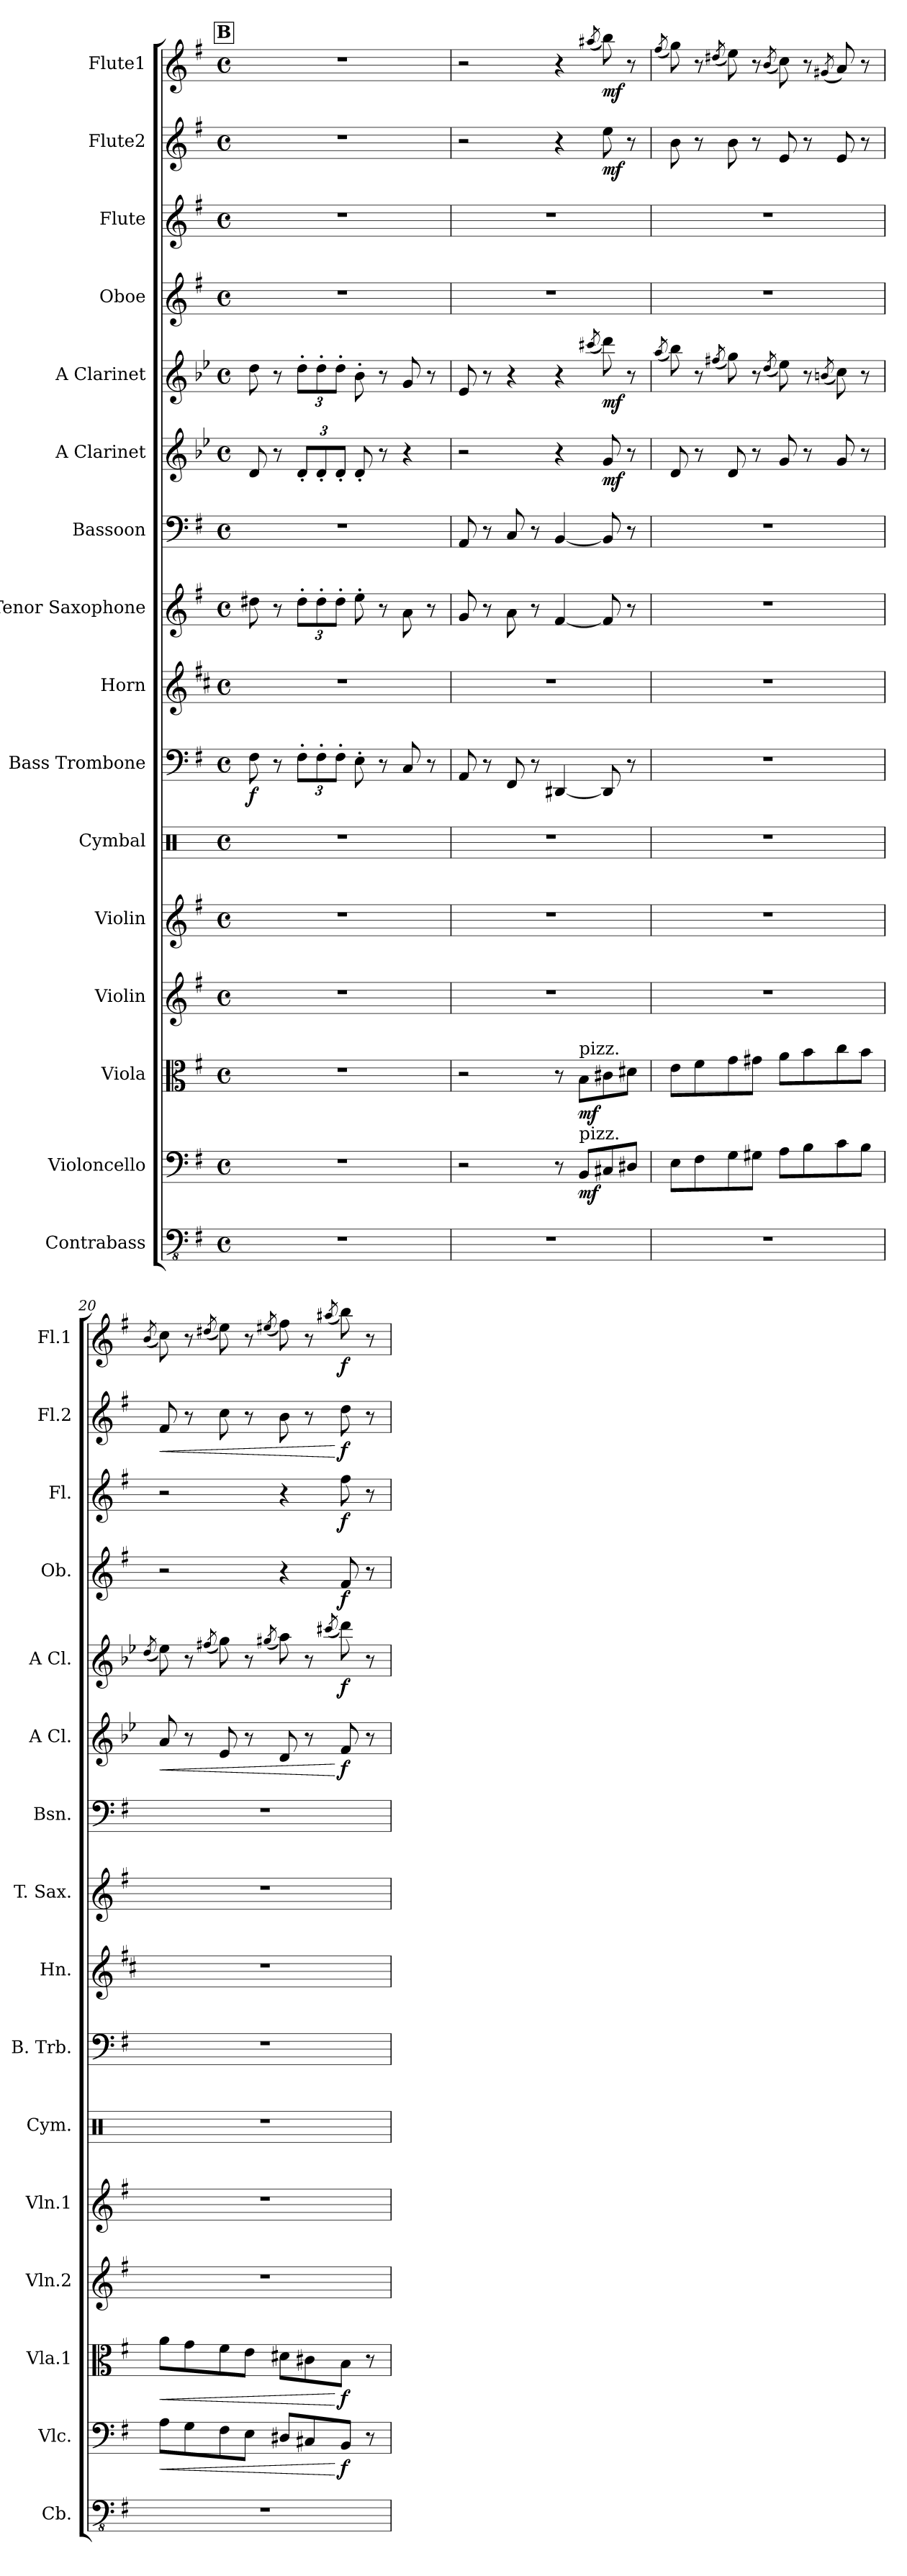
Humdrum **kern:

**kern	**kern	**dynam	**kern	**dynam	**kern	**kern	**kern	**kern	**dynam	**kern	**kern	**kern	**kern	**dynam	**kern	**dynam	**kern	**dynam	**kern	**dynam	**kern	**dynam	**kern	**dynam
*part16	*part15	*part15	*part14	*part14	*part13	*part12	*part11	*part10	*part10	*part9	*part8	*part7	*part6	*part6	*part5	*part5	*part4	*part4	*part3	*part3	*part2	*part2	*part1	*part1
*staff16	*staff15	*staff15	*staff14	*staff14	*staff13	*staff12	*staff11	*staff10	*staff10	*staff9	*staff8	*staff7	*staff6	*staff6	*staff5	*staff5	*staff4	*staff4	*staff3	*staff3	*staff2	*staff2	*staff1	*staff1
*I"Contrabass	*I"Violoncello	*	*I"Viola	*	*I"Violin	*I"Violin	*I"Cymbal	*I"Bass Trombone	*	*I"Horn	*I"Tenor Saxophone	*I"Bassoon	*I"A Clarinet	*	*I"A Clarinet	*	*I"Oboe	*	*I"Flute	*	*I"Flute2	*	*I"Flute1	*
*I'Cb.	*I'Vlc.	*	*I'Vla.1	*	*I'Vln.2	*I'Vln.1	*I'Cym.	*I'B. Trb.	*	*I'Hn.	*I'T. Sax.	*I'Bsn.	*I'A Cl.	*	*I'A Cl.	*	*I'Ob.	*	*I'Fl.	*	*I'Fl.2	*	*I'Fl.1	*
*clefFv4	*clefF4	*	*clefC3	*	*clefG2	*clefG2	*clefX	*clefF4	*	*clefG2	*clefG2	*clefF4	*clefG2	*	*clefG2	*	*clefG2	*	*clefG2	*	*clefG2	*	*clefG2	*
*ITrd7c12	*	*	*	*	*	*	*	*	*	*ITrd4c7	*ITrd8c14	*	*ITrd2c3	*	*ITrd2c3	*	*	*	*	*	*	*	*	*
*k[f#]	*k[f#]	*	*k[f#]	*	*k[f#]	*k[f#]	*k[]	*k[f#]	*	*k[f#]	*k[f#]	*k[f#]	*k[f#]	*	*k[f#]	*	*k[f#]	*	*k[f#]	*	*k[f#]	*	*k[f#]	*
*M4/4	*M4/4	*	*M4/4	*	*M4/4	*M4/4	*M4/4	*M4/4	*	*M4/4	*M4/4	*M4/4	*M4/4	*	*M4/4	*	*M4/4	*	*M4/4	*	*M4/4	*	*M4/4	*
*met(c)	*met(c)	*	*met(c)	*	*met(c)	*met(c)	*met(c)	*met(c)	*	*met(c)	*met(c)	*met(c)	*met(c)	*	*met(c)	*	*met(c)	*	*met(c)	*	*met(c)	*	*met(c)	*
!!LO:REH:place=s1:a:B:fs=14:t=B
=17	=17	=17	=17	=17	=17	=17	=17	=17	=17	=17	=17	=17	=17	=17	=17	=17	=17	=17	=17	=17	=17	=17	=17	=17
!	!	!	!	!	!	!	!	!	!LO:DY:b	!	!	!	!	!	!	!	!	!	!	!	!	!	!	!
1r	1r	.	1r	.	1r	1r	1r	8F#\	f	1r	8d#X\	1r	8B/	.	8b\	.	1r	.	1r	.	1r	.	1r	.
.	.	.	.	.	.	.	.	8r	.	.	8r	.	8r	.	8r	.	.	.	.	.	.	.	.	.
*	*	*	*	*	*	*	*	*Xbrackettup	*	*	*Xbrackettup	*	*Xbrackettup	*	*Xbrackettup	*	*	*	*	*	*	*	*	*
.	.	.	.	.	.	.	.	12F#'\L	.	.	12d#'\L	.	12B'/L	.	12b'\L	.	.	.	.	.	.	.	.	.
.	.	.	.	.	.	.	.	12F#'\	.	.	12d#'\	.	12B'/	.	12b'\	.	.	.	.	.	.	.	.	.
.	.	.	.	.	.	.	.	12F#'\J	.	.	12d#'\J	.	12B'/J	.	12b'\J	.	.	.	.	.	.	.	.	.
.	.	.	.	.	.	.	.	8E'\	.	.	8e'\	.	8B'/	.	8g'\	.	.	.	.	.	.	.	.	.
.	.	.	.	.	.	.	.	8r	.	.	8r	.	8r	.	8r	.	.	.	.	.	.	.	.	.
.	.	.	.	.	.	.	.	8C/	.	.	8A\	.	4r	.	8e/	.	.	.	.	.	.	.	.	.
.	.	.	.	.	.	.	.	8r	.	.	8r	.	.	.	8r	.	.	.	.	.	.	.	.	.
=18	=18	=18	=18	=18	=18	=18	=18	=18	=18	=18	=18	=18	=18	=18	=18	=18	=18	=18	=18	=18	=18	=18	=18	=18
1r	2r	.	2r	.	1r	1r	1r	8AA/	.	1r	8G/	8AA/	2r	.	8c/	.	1r	.	1r	.	2r	.	2r	.
.	.	.	.	.	.	.	.	8r	.	.	8r	8r	.	.	8r	.	.	.	.	.	.	.	.	.
.	.	.	.	.	.	.	.	8FF#/	.	.	8A\	8C/	.	.	4r	.	.	.	.	.	.	.	.	.
.	.	.	.	.	.	.	.	8r	.	.	8r	8r	.	.	.	.	.	.	.	.	.	.	.	.
.	8r	.	8r	.	.	.	.	[4DD#X/	.	.	[4F#/	[4BB/	4r	.	4r	.	.	.	.	.	4r	.	4r	.
!	!	!	!LO:TX:a:t=pizz.	!	!	!	!	!	!	!	!	!	!	!	!	!	!	!	!	!	!	!	!	!
!	!LO:TX:a:t=pizz.	!	!	!	!	!	!	!	!	!	!	!	!	!	!	!	!	!	!	!	!	!	!	!
!	!	!LO:DY:b	!	!LO:DY:b	!	!	!	!	!	!	!	!	!	!	!	!	!	!	!	!	!	!	!	!
.	8BB/L	mf	8B\L	mf	.	.	.	.	.	.	.	.	.	.	.	.	.	.	.	.	.	.	.	.
.	.	.	.	.	.	.	.	.	.	.	.	.	.	.	(8qaa#X/	.	.	.	.	.	.	.	(8qaa#X/	.
!	!	!	!	!	!	!	!	!	!	!	!	!	!	!LO:DY:b	!	!LO:DY:b	!	!	!	!	!	!LO:DY:b	!	!LO:DY:b
.	8C#X/	.	8c#X\	.	.	.	.	8DD#/]	.	.	8F#/]	8BB/]	8e/	mf	8bb\)	mf	.	.	.	.	8ee\	mf	8bb\)	mf
.	8D#X/J	.	8d#X\J	.	.	.	.	8r	.	.	8r	8r	8r	.	8r	.	.	.	.	.	8r	.	8r	.
!!LO:PB:g=z
=19	=19	=19	=19	=19	=19	=19	=19	=19	=19	=19	=19	=19	=19	=19	=19	=19	=19	=19	=19	=19	=19	=19	=19	=19
.	.	.	.	.	.	.	.	.	.	.	.	.	.	.	(8qff#/	.	.	.	.	.	.	.	(8qff#/	.
1r	8E\L	.	8e\L	.	1r	1r	1r	1r	.	1r	1r	1r	8B/	.	8gg\)	.	1r	.	1r	.	8b\	.	8gg\)	.
.	8F#\	.	8f#\	.	.	.	.	.	.	.	.	.	8r	.	8r	.	.	.	.	.	8r	.	8r	.
.	.	.	.	.	.	.	.	.	.	.	.	.	.	.	(8qdd#X/	.	.	.	.	.	.	.	(8qdd#X/	.
.	8G\	.	8g\	.	.	.	.	.	.	.	.	.	8B/	.	8ee\)	.	.	.	.	.	8b\	.	8ee\)	.
.	8G#X\J	.	8g#X\J	.	.	.	.	.	.	.	.	.	8r	.	8r	.	.	.	.	.	8r	.	8r	.
.	.	.	.	.	.	.	.	.	.	.	.	.	.	.	(8qb/	.	.	.	.	.	.	.	(8qb/	.
.	8A\L	.	8a\L	.	.	.	.	.	.	.	.	.	8e/	.	8cc\)	.	.	.	.	.	8e/	.	8cc\)	.
.	8B\	.	8b\	.	.	.	.	.	.	.	.	.	8r	.	8r	.	.	.	.	.	8r	.	8r	.
.	.	.	.	.	.	.	.	.	.	.	.	.	.	.	(8qg#X/	.	.	.	.	.	.	.	(8qg#X/	.
.	8c\	.	8cc\	.	.	.	.	.	.	.	.	.	8e/	.	8a\)	.	.	.	.	.	8e/	.	8a/)	.
.	8B\J	.	8b\J	.	.	.	.	.	.	.	.	.	8r	.	8r	.	.	.	.	.	8r	.	8r	.
=20	=20	=20	=20	=20	=20	=20	=20	=20	=20	=20	=20	=20	=20	=20	=20	=20	=20	=20	=20	=20	=20	=20	=20	=20
.	.	.	.	.	.	.	.	.	.	.	.	.	.	.	(8qb/	.	.	.	.	.	.	.	(8qb/	.
!	!	!LO:HP:b	!	!LO:HP:b	!	!	!	!	!	!	!	!	!	!LO:HP:b	!	!	!	!	!	!	!	!LO:HP:b	!	!
1r	8A\L	<	8a\L	<	1r	1r	1r	1r	.	1r	1r	1r	8f#/	<	8cc\)	.	2r	.	2r	.	8f#/	<	8cc\)	.
.	8G\	.	8g\	.	.	.	.	.	.	.	.	.	8r	.	8r	.	.	.	.	.	8r	.	8r	.
.	.	.	.	.	.	.	.	.	.	.	.	.	.	.	(8qdd#X/	.	.	.	.	.	.	.	(8qdd#X/	.
.	8F#\	.	8f#\	.	.	.	.	.	.	.	.	.	8c/	.	8ee\)	.	.	.	.	.	8cc\	.	8ee\)	.
.	8E\J	.	8e\J	.	.	.	.	.	.	.	.	.	8r	.	8r	.	.	.	.	.	8r	.	8r	.
.	.	.	.	.	.	.	.	.	.	.	.	.	.	.	(8qee#X/	.	.	.	.	.	.	.	(8qee#X/	.
.	8D#X/L	.	8d#X\L	.	.	.	.	.	.	.	.	.	8B/	.	8ff#\)	.	4r	.	4r	.	8b\	.	8ff#\)	.
.	8C#X/	.	8c#X\	.	.	.	.	.	.	.	.	.	8r	.	8r	.	.	.	.	.	8r	.	8r	.
.	.	.	.	.	.	.	.	.	.	.	.	.	.	.	(8qaa#X/	.	.	.	.	.	.	.	(8qaa#X/	.
!	!	!LO:DY:n=1:b	!	!LO:DY:n=1:b	!	!	!	!	!	!	!	!	!	!LO:DY:n=1:b	!	!LO:DY:b	!	!LO:DY:b	!	!LO:DY:b	!	!LO:DY:n=1:b	!	!LO:DY:b
.	8BB/J	[ f	8B\J	[ f	.	.	.	.	.	.	.	.	8d/	[ f	8bb\)	f	8f#/	f	8ff#\	f	8dd\	[ f	8bb\)	f
.	8r	.	8r	.	.	.	.	.	.	.	.	.	8r	.	8r	.	8r	.	8r	.	8r	.	8r	.
=	=	=	=	=	=	=	=	=	=	=	=	=	=	=	=	=	=	=	=	=	=	=	=	=
*-	*-	*-	*-	*-	*-	*-	*-	*-	*-	*-	*-	*-	*-	*-	*-	*-	*-	*-	*-	*-	*-	*-	*-	*-
